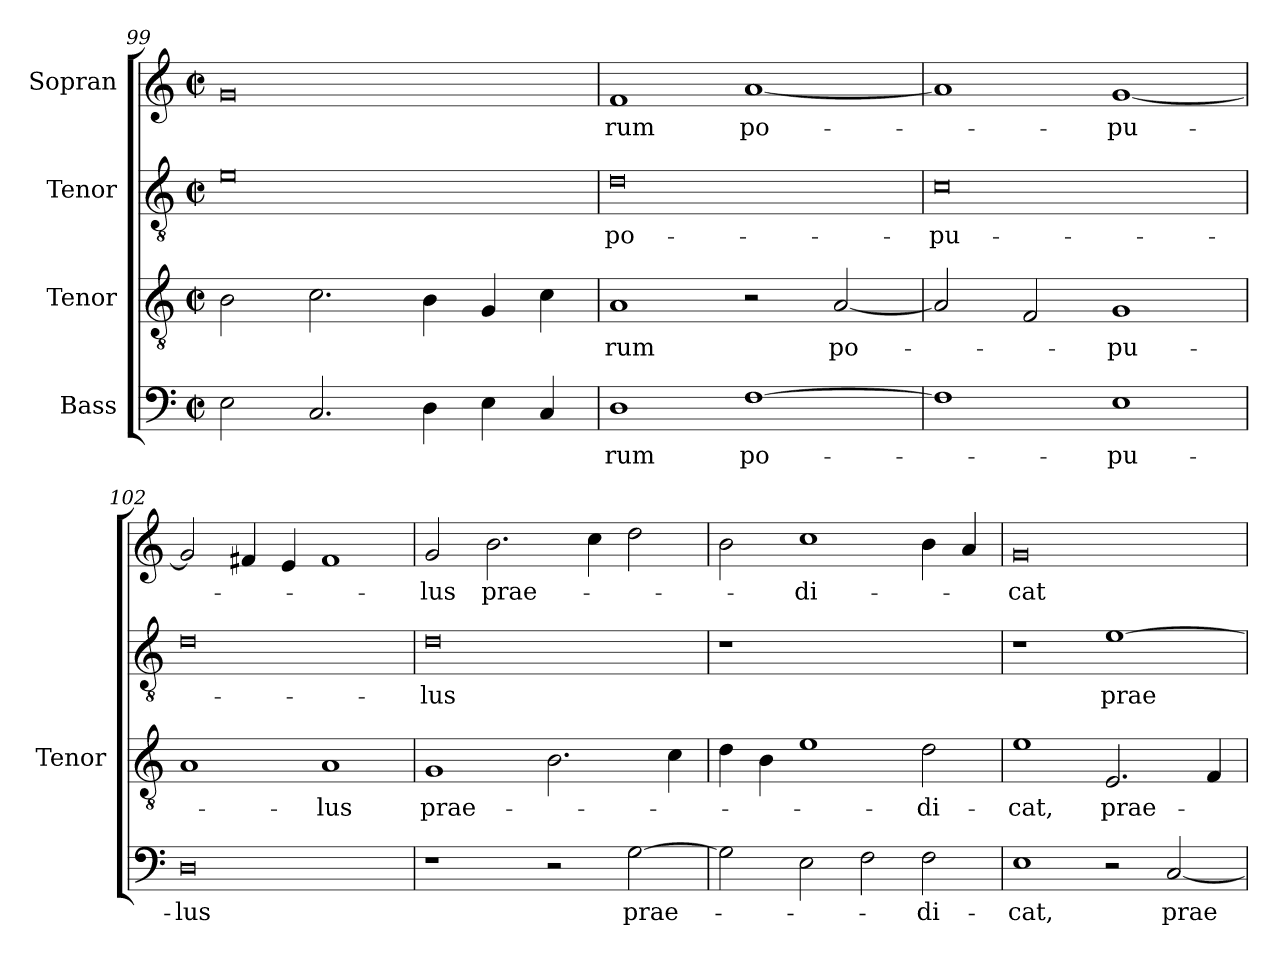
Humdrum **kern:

**kern	**text	**kern	**text	**kern	**text	**kern	**text
*part4	*part4	*part3	*part3	*part2	*part2	*part1	*part1
*staff4	*staff4	*staff3	*staff3	*staff2	*staff2	*staff1	*staff1
*I"Bass	*	*I"Tenor	*	*I"Tenor	*	*I"Sopran	*
*	*	*I'Tenor	*	*	*	*	*
*clefF4	*	*clefGv2	*	*clefGv2	*	*clefG2	*
*	*	*ITrd7c12	*	*ITrd7c12	*	*	*
*k[]	*	*k[]	*	*k[]	*	*k[]	*
*M2/2	*	*M2/2	*	*M2/2	*	*M2/2	*
*met(c|)	*	*met(c|)	*	*met(c|)	*	*met(c|)	*
=99	=99	=99	=99	=99	=99	=99	=99
2Ei\	.	2BBi\	.	0Ei	.	0gi	.
2.Ci/	.	2.Ci\	.	.	.	.	.
4Di\	.	4BBi\	.	.	.	.	.
4Ei\	.	4GGi/	.	.	.	.	.
4Ci/	.	4Ci\	.	.	.	.	.
=100	=100	=100	=100	=100	=100	=100	=100
!	!LO:LY:b:color=#000000	!	!	!	!	!	!
!	!	!	!LO:LY:b:color=#000000	!	!	!	!
!	!	!	!	!	!LO:LY:b:color=#000000	!	!
!	!	!	!	!	!	!	!LO:LY:b:color=#000000
1Di	-rum	1AAi	-rum	0Di	po-	1fi	-rum
!	!LO:LY:b:color=#000000	!	!	!	!	!	!
!	!	!	!	!	!	!	!LO:LY:b:color=#000000
[>1Fi	po-	2r	.	.	.	[<1ai	po-
!	!	!	!LO:LY:b:color=#000000	!	!	!	!
.	.	[<2AAi/	po-	.	.	.	.
=101	=101	=101	=101	=101	=101	=101	=101
!	!	!	!	!	!LO:LY:b:color=#000000	!	!
1Fi]	.	2AAi/]	.	0Ci	-pu-	1ai]	.
.	.	2FFi/	.	.	.	.	.
!	!LO:LY:b:color=#000000	!	!	!	!	!	!
!	!	!	!LO:LY:b:color=#000000	!	!	!	!
!	!	!	!	!	!	!	!LO:LY:b:color=#000000
1Ei	-pu-	1GGi	-pu-	.	.	[<1gi	-pu-
=102	=102	=102	=102	=102	=102	=102	=102
!	!LO:LY:b:color=#000000	!	!	!	!	!	!
0Di	-lus	1AAi	.	0Di	.	2gi/]	.
.	.	.	.	.	.	4f#Xi/	.
.	.	.	.	.	.	4ei/	.
!	!	!	!LO:LY:b:color=#000000	!	!	!	!
.	.	1AAi	-lus	.	.	1f#i	.
=103	=103	=103	=103	=103	=103	=103	=103
!	!	!	!LO:LY:b:color=#000000	!	!	!	!
!	!	!	!	!	!LO:LY:b:color=#000000	!	!
!	!	!	!	!	!	!	!LO:LY:b:color=#000000
1r	.	1GGi	prae-	0Di	-lus	2gi/	-lus
!	!	!	!	!	!	!	!LO:LY:b:color=#000000
.	.	.	.	.	.	2.bi\	prae-
2r	.	2.BBi\	.	.	.	.	.
.	.	.	.	.	.	4cci\	.
!	!LO:LY:b:color=#000000	!	!	!	!	!	!
[>2Gi\	prae-	.	.	.	.	2ddi\	.
.	.	4Ci\	.	.	.	.	.
=104	=104	=104	=104	=104	=104	=104	=104
!	!	!	!	!LO:N:vis=1	!	!	!
2Gi\]	.	4Di\	.	1r	.	2bi\	.
.	.	4BBi\	.	.	.	.	.
!	!	!	!	!	!	!	!LO:LY:b:color=#000000
2Ei\	.	1Ei	.	.	.	1cci	-di-
2Fi\	.	.	.	1ryy	.	.	.
!	!LO:LY:b:color=#000000	!	!	!	!	!	!
!	!	!	!LO:LY:b:color=#000000	!	!	!	!
2Fi\	-di-	2Di\	-di-	.	.	4bi\	.
.	.	.	.	.	.	4ai/	.
!!LO:PB:g=z
=105	=105	=105	=105	=105	=105	=105	=105
!	!LO:LY:b:color=#000000	!	!	!	!	!	!
!	!	!	!LO:LY:b:color=#000000	!	!	!	!
!	!	!	!	!	!	!	!LO:LY:b:color=#000000
1Ei	-cat,	1Ei	-cat,	1r	.	0gi	-cat
!	!	!	!LO:LY:b:color=#000000	!	!	!	!
!	!	!	!	!	!LO:LY:b:color=#000000	!	!
2r	.	2.EEi/	prae-	[>1Ei	prae-	.	.
!	!LO:LY:b:color=#000000	!	!	!	!	!	!
[<2Ci/	prae-	.	.	.	.	.	.
.	.	4FFi/	.	.	.	.	.
=	=	=	=	=	=	=	=
*-	*-	*-	*-	*-	*-	*-	*-
